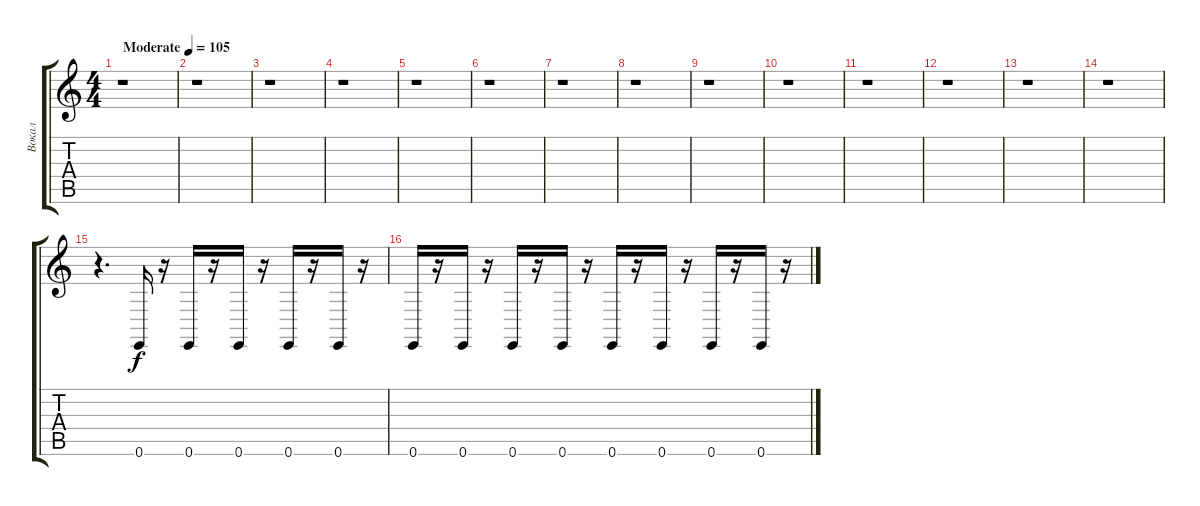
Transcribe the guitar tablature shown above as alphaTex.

\track ("Вокал" "Вокал") {instrument oboe}
\staff {score tabs}
\tuning (E4 B3 G3 D3 A2 E2) {hide}
\ts (4 4)
\tempo (105 "Moderate")
\clef g2
\ks c
r.1{dy f instrument oboe} |
r.1 |
r.1 |
r.1 |
r.1 |
r.1 |
r.1 |
r.1 |
r.1 |
r.1 |
r.1 |
r.1 |
r.1 |
r.1 |
r.4{d} 0.6.16 r.16 0.6.16 r.16 0.6.16 r.16 0.6.16 r.16 0.6.16 r.16 |
0.6.16 r.16 0.6.16 r.16 0.6.16 r.16 0.6.16 r.16 0.6.16 r.16 0.6.16 r.16 0.6.16 r.16 0.6.16 r.16
